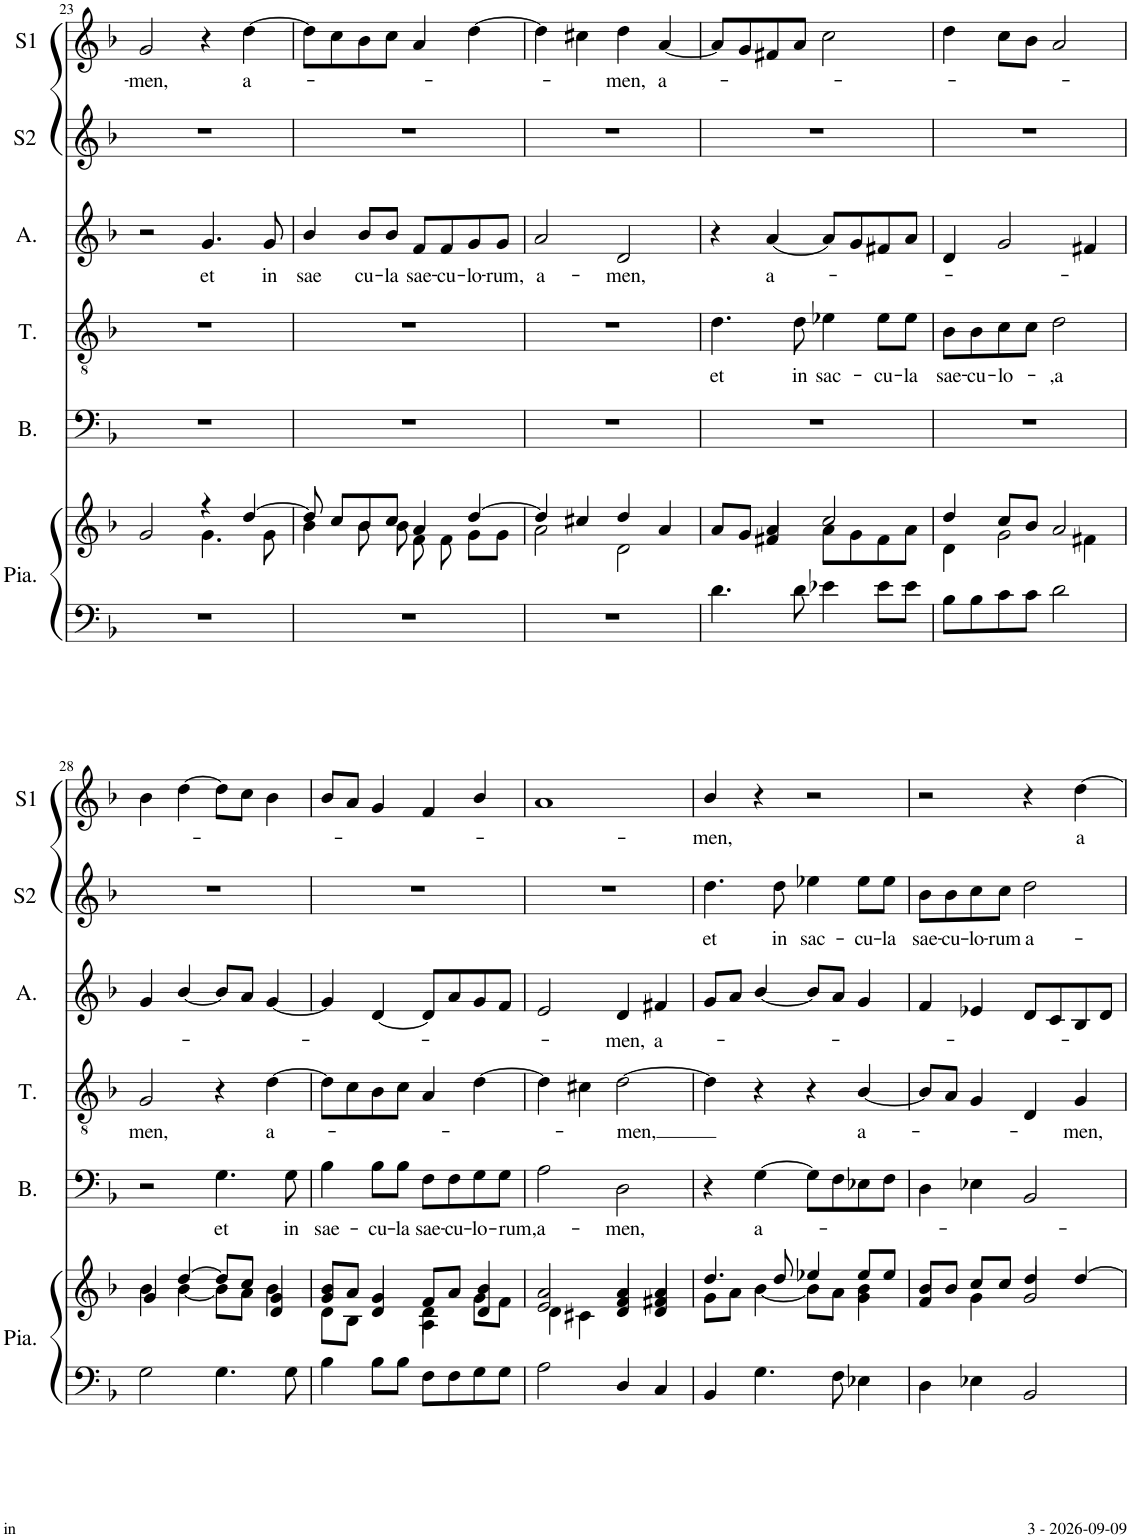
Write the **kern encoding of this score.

**kern	**kern	**kern	**text	**kern	**text	**kern	**text	**kern	**text	**kern	**text
*part6	*part6	*part5	*part5	*part4	*part4	*part3	*part3	*part2	*part2	*part1	*part1
*staff7	*staff6	*staff5	*staff5	*staff4	*staff4	*staff3	*staff3	*staff2	*staff2	*staff1	*staff1
*I"Piano	*	*I"Basse	*	*I"Ténor	*	*I"Alto	*	*I"Soprano 2	*	*I"Soprano 1	*
*I'Pia.	*	*I'B.	*	*I'T.	*	*I'A.	*	*I'S2	*	*I'S1	*
!!LO:PB:g=z
*clefF4	*clefG2	*clefF4	*	*clefGv2	*	*clefG2	*	*clefG2	*	*clefG2	*
*k[b-]	*k[b-]	*k[b-]	*	*k[b-]	*	*k[b-]	*	*k[b-]	*	*k[b-]	*
*M4/4	*M4/4	*M4/4	*	*M4/4	*	*M4/4	*	*M4/4	*	*M4/4	*
*met(c)	*met(c)	*met(c)	*	*met(c)	*	*met(c)	*	*met(c)	*	*met(c)	*
=23	=23	=23	=23	=23	=23	=23	=23	=23	=23	=23	=23
*	*^	*	*	*	*	*	*	*	*	*	*
!	!	!	!	!	!	!	!	!	!	!	!	!LO:LY:b
1r	2g/	2ryy	1r	.	1r	.	2r	.	1r	.	2g/	-men,
!	!	!	!	!	!	!	!	!LO:LY:b	!	!	!	!
.	4r	4.g\	.	.	.	.	4.g/	et	.	.	4r	.
!	!	!	!	!	!	!	!	!	!	!	!	!LO:LY:b
.	[4dd/	.	.	.	.	.	.	.	.	.	[4dd\	a-
!	!	!	!	!	!	!	!	!LO:LY:b	!	!	!	!
.	.	8g\	.	.	.	.	8g/	in	.	.	.	.
=24	=24	=24	=24	=24	=24	=24	=24	=24	=24	=24	=24	=24
!	!	!	!	!	!	!	!	!LO:LY:b	!	!	!	!
1r	8dd/]	4b-\	1r	.	1r	.	4b-/	sae	1r	.	8dd\L]	.
.	8cc/L	.	.	.	.	.	.	.	.	.	8cc\	.
!	!	!	!	!	!	!	!	!LO:LY:b	!	!	!	!
.	8b-/	8b-\	.	.	.	.	8b-/L	cu-	.	.	8b-\	.
!	!	!	!	!	!	!	!	!LO:LY:b	!	!	!	!
.	8cc/J	8b-\	.	.	.	.	8b-/J	-la	.	.	8cc\J	.
!	!	!	!	!	!	!	!	!LO:LY:b	!	!	!	!
.	4a/	8f\	.	.	.	.	8f/L	sae-	.	.	4a/	.
!	!	!	!	!	!	!	!	!LO:LY:b	!	!	!	!
.	.	8f\	.	.	.	.	8f/	-cu-	.	.	.	.
!	!	!	!	!	!	!	!	!LO:LY:b	!	!	!	!
.	[4dd/	8g\L	.	.	.	.	8g/	-lo-	.	.	[4dd\	.
!	!	!	!	!	!	!	!	!LO:LY:b	!	!	!	!
.	.	8g\J	.	.	.	.	8g/J	-rum,	.	.	.	.
=25	=25	=25	=25	=25	=25	=25	=25	=25	=25	=25	=25	=25
!	!	!	!	!	!	!	!	!LO:LY:b	!	!	!	!
1r	4dd/]	2a\	1r	.	1r	.	2a/	a-	1r	.	4dd\]	.
.	4cc#X/	.	.	.	.	.	.	.	.	.	4cc#X\	.
!	!	!	!	!	!	!	!	!LO:LY:b	!	!	!	!LO:LY:b
.	4dd/	2d\	.	.	.	.	2d/	-men,	.	.	4dd\	-men,
!	!	!	!	!	!	!	!	!	!	!	!	!LO:LY:b
.	4a/	.	.	.	.	.	.	.	.	.	[4a/	a-
=26	=26	=26	=26	=26	=26	=26	=26	=26	=26	=26	=26	=26
!	!	!	!	!	!	!LO:LY:b	!	!	!	!	!	!
4.d\	8a/L	4ryy	1r	.	4.d\	et	4r	.	1r	.	8a/L]	.
.	8g/J	.	.	.	.	.	.	.	.	.	8g/	.
!	!	!	!	!	!	!	!	!LO:LY:b	!	!	!	!
.	4a/	4f#X/	.	.	.	.	[4a/	a-	.	.	8f#X/	.
!	!	!	!	!	!	!LO:LY:b	!	!	!	!	!	!
8d\	.	.	.	.	8d\	in	.	.	.	.	8a/J	.
!	!	!	!	!	!	!LO:LY:b	!	!	!	!	!	!
4e-X\	2cc/	8a\L	.	.	4e-X\	sac-	8a/L]	.	.	.	2cc\	.
.	.	8g\	.	.	.	.	8g/	.	.	.	.	.
!	!	!	!	!	!	!LO:LY:b	!	!	!	!	!	!
8e-\L	.	8f#\	.	.	8e-\L	-cu-	8f#X/	.	.	.	.	.
!	!	!	!	!	!	!LO:LY:b	!	!	!	!	!	!
8e-\J	.	8a\J	.	.	8e-\J	-la	8a/J	.	.	.	.	.
=27	=27	=27	=27	=27	=27	=27	=27	=27	=27	=27	=27	=27
!	!	!	!	!	!	!LO:LY:b	!	!	!	!	!	!
8B-\L	4dd/	4d\	1r	.	8B-\L	sae-	4d/	.	1r	.	4dd\	.
!	!	!	!	!	!	!LO:LY:b	!	!	!	!	!	!
8B-\	.	.	.	.	8B-\	-cu-	.	.	.	.	.	.
!	!	!	!	!	!	!LO:LY:b	!	!	!	!	!	!
8c\	8cc/L	2g\	.	.	8c\	-lo-	2g/	.	.	.	8cc\L	.
8c\J	8b-/J	.	.	.	8c\J	.	.	.	.	.	8b-\J	.
!	!	!	!	!	!	!LO:LY:b	!	!	!	!	!	!
2d\	2a/	.	.	.	2d\	-,a	.	.	.	.	2a/	.
.	.	4f#X\	.	.	.	.	4f#X/	.	.	.	.	.
!!LO:LB:g=z
=28	=28	=28	=28	=28	=28	=28	=28	=28	=28	=28	=28	=28
!	!	!	!	!	!	!LO:LY:b	!	!	!	!	!	!
2G\	4b-\	4g/	2r	.	2G/	men,	4g/	.	1r	.	4b-\	.
.	[4b-\	[4dd/	.	.	.	.	[4b-/	.	.	.	[4dd\	.
!	!	!	!	!LO:LY:b	!	!	!	!	!	!	!	!
4.G\	8dd/L]	8b-\L]	4.G\	et	4r	.	8b-/L]	.	.	.	8dd\L]	.
.	8cc/J	8a\J	.	.	.	.	8a/J	.	.	.	8cc\J	.
!	!	!	!	!	!	!LO:LY:b	!	!	!	!	!	!
.	4b-\	4d/ 4g/	.	.	[4d\	a-	[4g/	.	.	.	4b-\	.
!	!	!	!	!LO:LY:b	!	!	!	!	!	!	!	!
8G\	.	.	8G\	in	.	.	.	.	.	.	.	.
=29	=29	=29	=29	=29	=29	=29	=29	=29	=29	=29	=29	=29
*	*	*^	*	*	*	*	*	*	*	*	*	*
!	!	!	!	!	!LO:LY:b	!	!	!	!	!	!	!	!
4B-\	8g/ 8b-/L	8d\L	2ryy	4B-\	sae-	8d\L]	.	4g/]	.	1r	.	8b-/L	.
.	8a/J	8B-\J	.	.	.	8c\	.	.	.	.	.	8a/J	.
!	!	!	!	!	!LO:LY:b	!	!	!	!	!	!	!	!
8B-\L	4g/	4d/	.	8B-\L	-cu-	8B-\	.	[4d/	.	.	.	4g/	.
!	!	!	!	!	!LO:LY:b	!	!	!	!	!	!	!	!
8B-\J	.	.	.	8B-\J	-la	8c\J	.	.	.	.	.	.	.
!	!	!	!	!	!LO:LY:b	!	!	!	!	!	!	!	!
8F\L	8f/L	4A\	4d\	8F\L	sae-	4A/	.	8d/L]	.	.	.	4f/	.
!	!	!	!	!	!LO:LY:b	!	!	!	!	!	!	!	!
8F\	8a/J	.	.	8F\	-cu-	.	.	8a/	.	.	.	.	.
!	!	!	!	!	!LO:LY:b	!	!	!	!	!	!	!	!
8G\	4d/ 4b-/	8g\L	4ryy	8G\	-lo-	[4d\	.	8g/	.	.	.	4b-/	.
!	!	!	!	!	!LO:LY:b	!	!	!	!	!	!	!	!
8G\J	.	8f\J	.	8G\J	-rum,a-	.	.	8f/J	.	.	.	.	.
*	*	*v	*v	*	*	*	*	*	*	*	*	*	*
=30	=30	=30	=30	=30	=30	=30	=30	=30	=30	=30	=30	=30
2A\	2e/ 2a/	4d\	2A\	.	4d\]	.	2e/	.	1r	.	1a	.
.	.	4c#X\	.	.	4c#X\	.	.	.	.	.	.	.
!	!	!	!	!LO:LY:b	!	!LO:LY:b	!	!LO:LY:b	!	!	!	!
4D/	4a/	4d/ 4f/	2D\	-men,	[2d\	-men,	4d/	-men,	.	.	.	.
!	!	!	!	!	!	!	!	!LO:LY:b	!	!	!	!
4C/	4a/	4d/ 4f#X/	.	.	.	.	4f#X/	a-	.	.	.	.
=31	=31	=31	=31	=31	=31	=31	=31	=31	=31	=31	=31	=31
!	!	!	!	!	!	!	!	!	!	!LO:LY:b	!	!LO:LY:b
4BB-/	4.dd/	8g\L	4r	.	4d\]	.	8g/L	.	4.dd\	et	4b-/	-men,
.	.	8a\J	.	.	.	.	8a/J	.	.	.	.	.
!	!	!	!	!LO:LY:b	!	!	!	!	!	!	!	!
4.G\	.	[4b-\	[4G\	a-	4r	.	[4b-/	.	.	.	4r	.
!	!	!	!	!	!	!	!	!	!	!LO:LY:b	!	!
.	8dd/	.	.	.	.	.	.	.	8dd\	in	.	.
!	!	!	!	!	!	!	!	!	!	!LO:LY:b	!	!
.	4ee-X/	8b-\L]	8G\L]	.	4r	.	8b-/L]	.	4ee-X\	sac-	2r	.
8F\	.	8a\J	8F\	.	.	.	8a/J	.	.	.	.	.
!	!	!	!	!	!	!LO:LY:b	!	!	!	!LO:LY:b	!	!
4E-X\	8ee-/L	4g\ 4b-\	8E-X\	.	[4B-/	a-	4g/	.	8ee-\L	-cu-	.	.
!	!	!	!	!	!	!	!	!	!	!LO:LY:b	!	!
.	8ee-/J	.	8F\J	.	.	.	.	.	8ee-\J	-la	.	.
=32	=32	=32	=32	=32	=32	=32	=32	=32	=32	=32	=32	=32
!	!	!	!	!	!	!	!	!	!	!LO:LY:b	!	!
4D\	8b-/L	4f/	4D\	.	8B-/L]	.	4f/	.	8b-\L	sae-	2r	.
!	!	!	!	!	!	!	!	!	!	!LO:LY:b	!	!
.	8b-/J	.	.	.	8A/J	.	.	.	8b-\	-cu-	.	.
!	!	!	!	!	!	!	!	!	!	!LO:LY:b	!	!
4E-X\	8cc/L	4g\	4E-X\	.	4G/	.	4e-X/	.	8cc\	-lo-	.	.
!	!	!	!	!	!	!	!	!	!	!LO:LY:b	!	!
.	8cc/J	.	.	.	.	.	.	.	8cc\J	-rum	.	.
!	!	!	!	!	!	!	!	!	!	!LO:LY:b	!	!
2BB-/	4dd/	2g/	2BB-/	.	4D/	.	8d/L	.	2dd\	a-	4r	.
.	.	.	.	.	.	.	8c/	.	.	.	.	.
!	!	!	!	!	!	!LO:LY:b	!	!	!	!	!	!LO:LY:b
.	[4dd/	.	.	.	4G/	-men,	8B-/	.	.	.	[4dd\	a
.	.	.	.	.	.	.	8d/J	.	.	.	.	.
*	*v	*v	*	*	*	*	*	*	*	*	*	*
=	=	=	=	=	=	=	=	=	=	=	=
*-	*-	*-	*-	*-	*-	*-	*-	*-	*-	*-	*-
